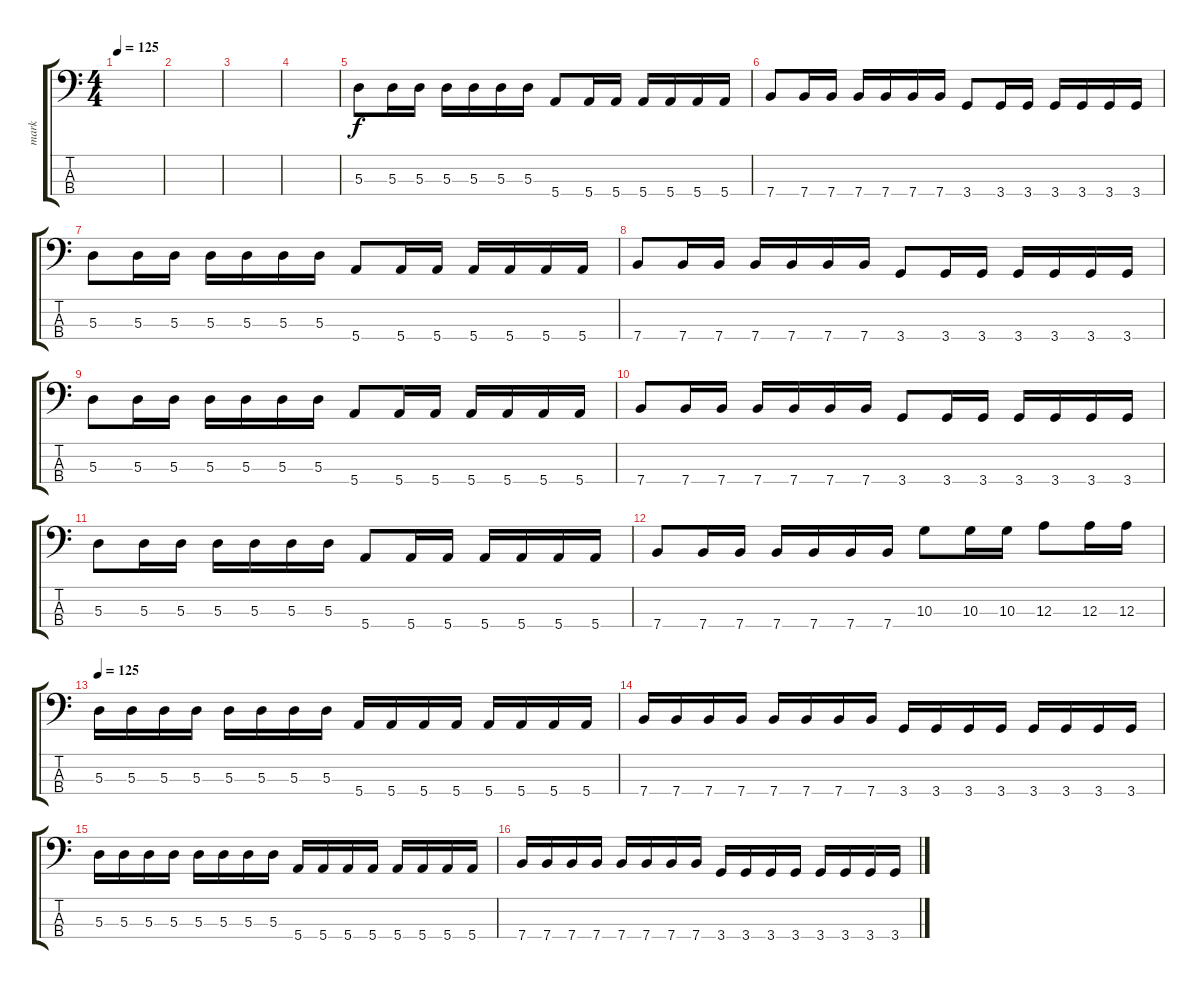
\track ("mark" "mark") {instrument slapbass1}
\staff {score tabs}
\tuning (G2 D2 A1 E1) {hide}
\ts (4 4)
\tempo 125
\clef f4
\ks c
|
|
|
|
5.3.8{dy f instrument slapbass2} 5.3.16 5.3.16 5.3.16 5.3.16 5.3.16 5.3.16 5.4.8 5.4.16 5.4.16 5.4.16 5.4.16 5.4.16 5.4.16 |
7.4.8 7.4.16 7.4.16 7.4.16 7.4.16 7.4.16 7.4.16 3.4.8 3.4.16 3.4.16 3.4.16 3.4.16 3.4.16 3.4.16 |
5.3.8 5.3.16 5.3.16 5.3.16 5.3.16 5.3.16 5.3.16 5.4.8 5.4.16 5.4.16 5.4.16 5.4.16 5.4.16 5.4.16 |
7.4.8 7.4.16 7.4.16 7.4.16 7.4.16 7.4.16 7.4.16 3.4.8 3.4.16 3.4.16 3.4.16 3.4.16 3.4.16 3.4.16 |
5.3.8 5.3.16 5.3.16 5.3.16 5.3.16 5.3.16 5.3.16 5.4.8 5.4.16 5.4.16 5.4.16 5.4.16 5.4.16 5.4.16 |
7.4.8 7.4.16 7.4.16 7.4.16 7.4.16 7.4.16 7.4.16 3.4.8 3.4.16 3.4.16 3.4.16 3.4.16 3.4.16 3.4.16 |
5.3.8 5.3.16 5.3.16 5.3.16 5.3.16 5.3.16 5.3.16 5.4.8 5.4.16 5.4.16 5.4.16 5.4.16 5.4.16 5.4.16 |
7.4.8 7.4.16 7.4.16 7.4.16 7.4.16 7.4.16 7.4.16 10.3.8 10.3.16 10.3.16 12.3.8 12.3.16 12.3.16 |
\tempo 125
5.3.16 5.3.16 5.3.16 5.3.16 5.3.16 5.3.16 5.3.16 5.3.16 5.4.16 5.4.16 5.4.16 5.4.16 5.4.16 5.4.16 5.4.16 5.4.16 |
7.4.16 7.4.16 7.4.16 7.4.16 7.4.16 7.4.16 7.4.16 7.4.16 3.4.16 3.4.16 3.4.16 3.4.16 3.4.16 3.4.16 3.4.16 3.4.16 |
5.3.16 5.3.16 5.3.16 5.3.16 5.3.16 5.3.16 5.3.16 5.3.16 5.4.16 5.4.16 5.4.16 5.4.16 5.4.16 5.4.16 5.4.16 5.4.16 |
7.4.16 7.4.16 7.4.16 7.4.16 7.4.16 7.4.16 7.4.16 7.4.16 3.4.16 3.4.16 3.4.16 3.4.16 3.4.16 3.4.16 3.4.16 3.4.16
